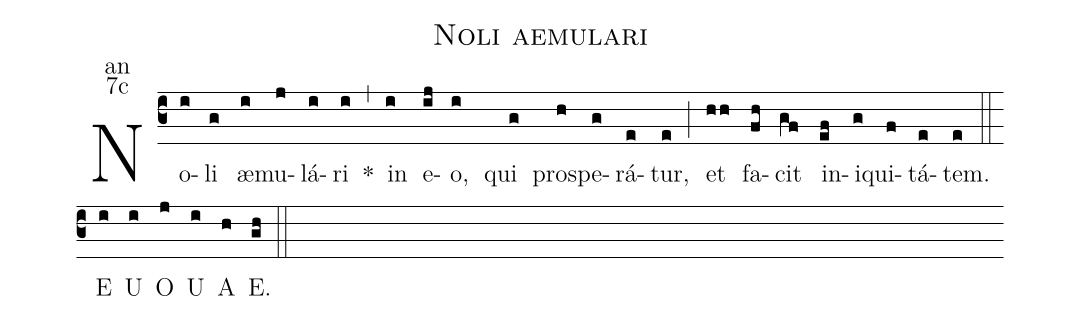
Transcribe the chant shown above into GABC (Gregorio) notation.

name:Noli aemulari;
office-part:an;
mode:7c;
%%
(c3) No(i)li(g) æ(i)mu(j)lá(i)ri(i) <sp>*</sp>(,) in(i) e(ij)o,(i) qui(g) pro(h)spe(g)rá(e)tur,(e) (;) et(hh) fa(fh)cit(gf) in(ef)i(g)qui(f)tá(e)tem.(e) (::) <eu>E(i) U(i) O(j) U(i) A(h) E.(gh) </eu>(::)
